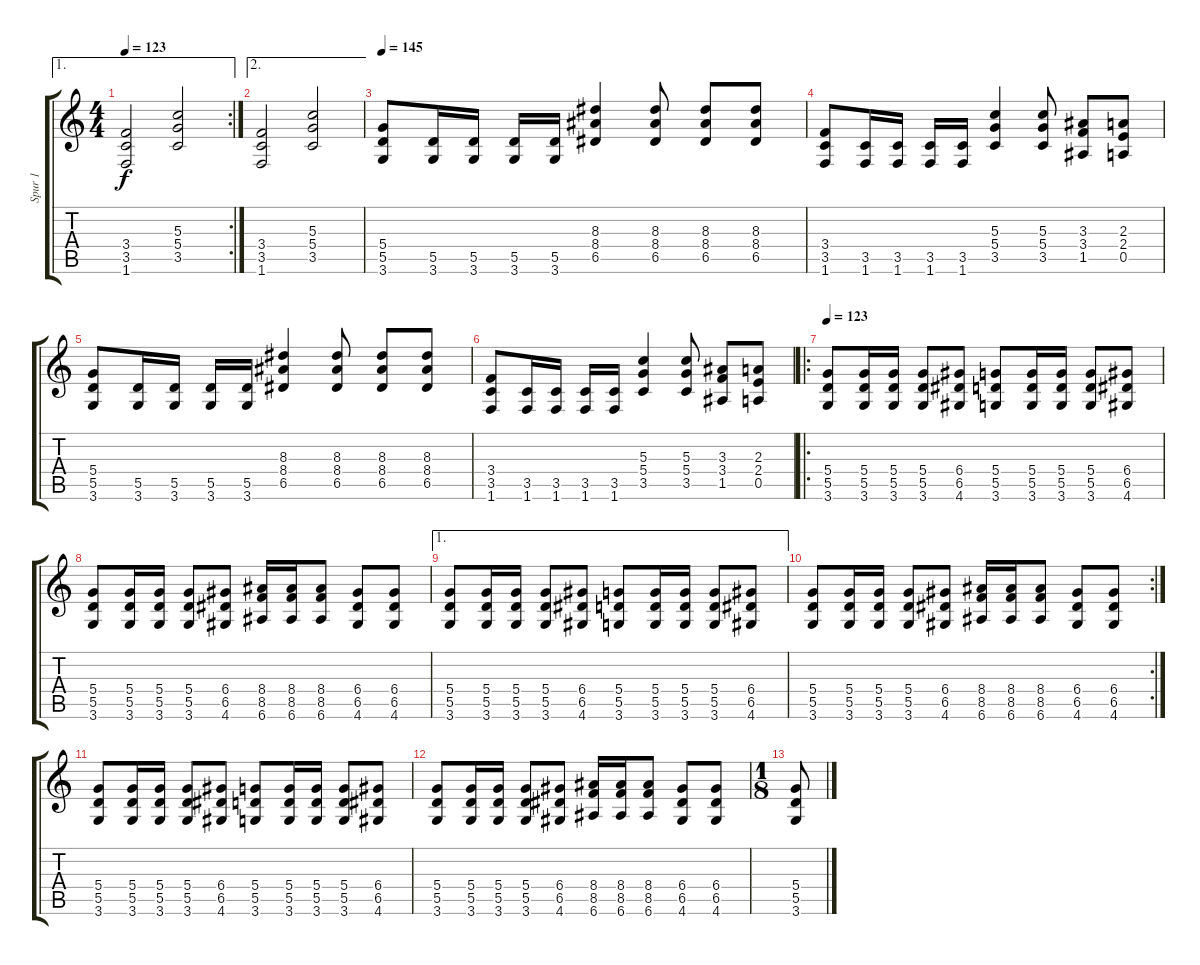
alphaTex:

\track ("Spur 1" "Spur 1") {instrument distortionguitar}
\staff {score tabs}
\tuning (E4 B3 G3 D3 A2 E2) {hide}
\ae 1
\rc 2
\ts (4 4)
\tempo 123
\clef g2
\ks c
(3.4 3.5 1.6).2{dy f} (5.3 5.4 3.5).2 |
\ae 2
(3.4 3.5 1.6).2 (5.3 5.4 3.5).2 |
\tempo 145
(5.4 5.5 3.6).8 (5.5 3.6).16 (5.5 3.6).16 (5.5 3.6).16 (5.5 3.6).16 (8.3 8.4 6.5).4 (8.3 8.4 6.5).8 (8.3 8.4 6.5).8 (8.3 8.4 6.5).8 |
(3.4 3.5 1.6).8 (3.5 1.6).16 (3.5 1.6).16 (3.5 1.6).16 (3.5 1.6).16 (5.3 5.4 3.5).4 (5.3 5.4 3.5).8 (3.3 3.4 1.5).8 (2.3 2.4 0.5).8 |
(5.4 5.5 3.6).8 (5.5 3.6).16 (5.5 3.6).16 (5.5 3.6).16 (5.5 3.6).16 (8.3 8.4 6.5).4 (8.3 8.4 6.5).8 (8.3 8.4 6.5).8 (8.3 8.4 6.5).8 |
(3.4 3.5 1.6).8 (3.5 1.6).16 (3.5 1.6).16 (3.5 1.6).16 (3.5 1.6).16 (5.3 5.4 3.5).4 (5.3 5.4 3.5).8 (3.3 3.4 1.5).8 (2.3 2.4 0.5).8 |
\ro
\tempo 123
(5.4 5.5 3.6).8 (5.4 5.5 3.6).16 (5.4 5.5 3.6).16 (5.4 5.5 3.6).8 (6.4 6.5 4.6).8 (5.4 5.5 3.6).8 (5.4 5.5 3.6).16 (5.4 5.5 3.6).16 (5.4 5.5 3.6).8 (6.4 6.5 4.6).8 |
(5.4 5.5 3.6).8 (5.4 5.5 3.6).16 (5.4 5.5 3.6).16 (5.4 5.5 3.6).8 (6.4 6.5 4.6).8 (8.4 8.5 6.6).16 (8.4 8.5 6.6).16 (8.4 8.5 6.6).8 (6.4 6.5 4.6).8 (6.4 6.5 4.6).8 |
\ae 1
(5.4 5.5 3.6).8 (5.4 5.5 3.6).16 (5.4 5.5 3.6).16 (5.4 5.5 3.6).8 (6.4 6.5 4.6).8 (5.4 5.5 3.6).8 (5.4 5.5 3.6).16 (5.4 5.5 3.6).16 (5.4 5.5 3.6).8 (6.4 6.5 4.6).8 |
\rc 2
(5.4 5.5 3.6).8 (5.4 5.5 3.6).16 (5.4 5.5 3.6).16 (5.4 5.5 3.6).8 (6.4 6.5 4.6).8 (8.4 8.5 6.6).16 (8.4 8.5 6.6).16 (8.4 8.5 6.6).8 (6.4 6.5 4.6).8 (6.4 6.5 4.6).8 |
(5.4 5.5 3.6).8 (5.4 5.5 3.6).16 (5.4 5.5 3.6).16 (5.4 5.5 3.6).8 (6.4 6.5 4.6).8 (5.4 5.5 3.6).8 (5.4 5.5 3.6).16 (5.4 5.5 3.6).16 (5.4 5.5 3.6).8 (6.4 6.5 4.6).8 |
(5.4 5.5 3.6).8 (5.4 5.5 3.6).16 (5.4 5.5 3.6).16 (5.4 5.5 3.6).8 (6.4 6.5 4.6).8 (8.4 8.5 6.6).16 (8.4 8.5 6.6).16 (8.4 8.5 6.6).8 (6.4 6.5 4.6).8 (6.4 6.5 4.6).8 |
\ts (1 8)
(5.4 5.5 3.6).8
